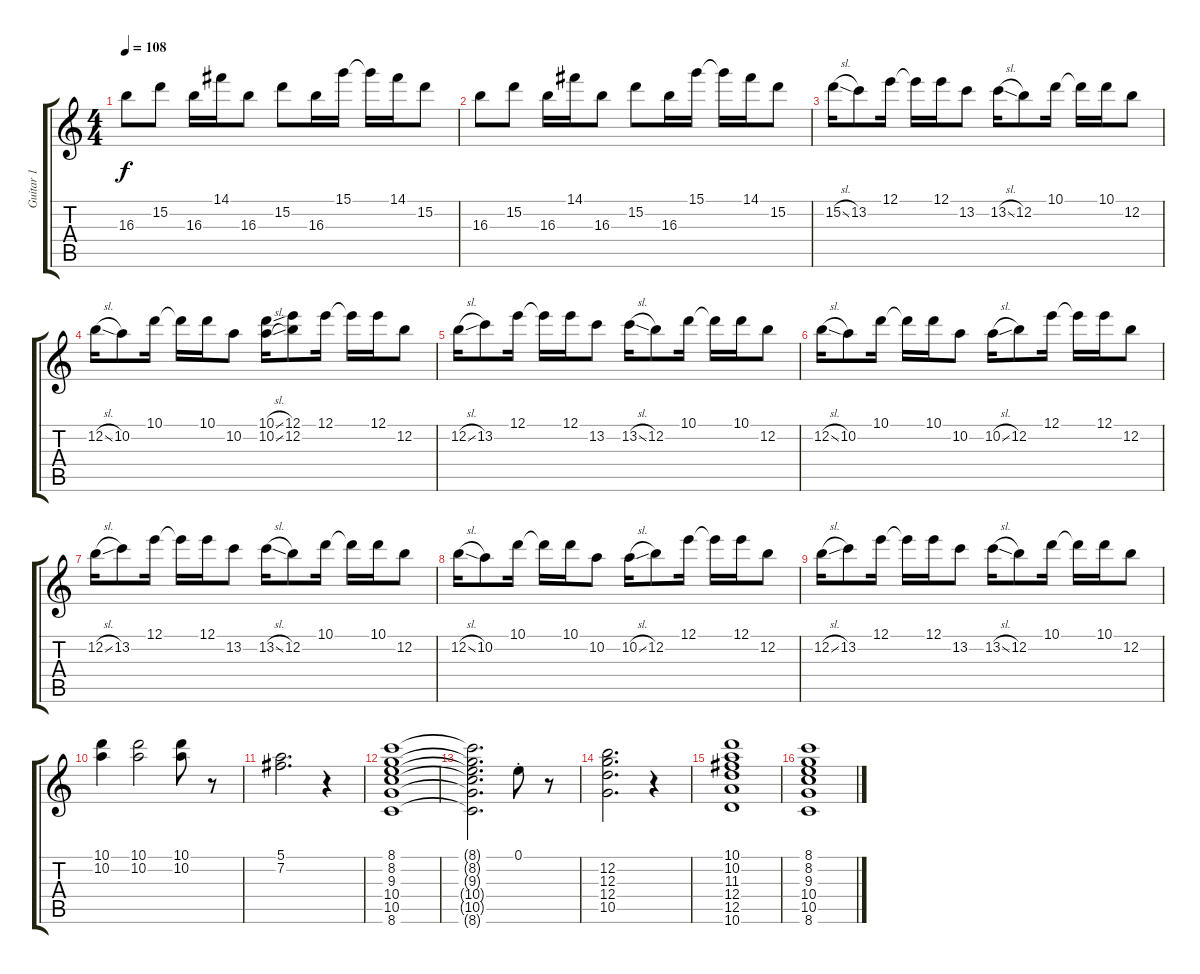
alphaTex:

\track ("Guitar 1" "Guitar 1") {instrument electricguitarclean}
\staff {score tabs}
\tuning (E4 B3 G3 D3 A2 E2) {hide}
\ts (4 4)
\tempo 108
\clef g2
\ks c
16.3.8{dy f} 15.2.8 16.3.16 14.1.16 16.3.8 15.2.8 16.3.16 15.1.16 15.1{t}.16 14.1.16 15.2.8 |
16.3.8 15.2.8 16.3.16 14.1.16 16.3.8 15.2.8 16.3.16 15.1.16 15.1{t}.16 14.1.16 15.2.8 |
15.2{sl}.16 13.2.8 12.1.16 12.1{t}.16 12.1.16 13.2.8 13.2{sl}.16 12.2.8 10.1.16 10.1{t}.16 10.1.16 12.2.8 |
12.2{sl}.16 10.2.8 10.1.16 10.1{t}.16 10.1.16 10.2.8 (10.1{sl} 10.2{sl}).16 (12.1 12.2).8 12.1.16 12.1{t}.16 12.1.16 12.2.8 |
12.2{sl}.16 13.2.8 12.1.16 12.1{t}.16 12.1.16 13.2.8 13.2{sl}.16 12.2.8 10.1.16 10.1{t}.16 10.1.16 12.2.8 |
12.2{sl}.16 10.2.8 10.1.16 10.1{t}.16 10.1.16 10.2.8 10.2{sl}.16 12.2.8 12.1.16 12.1{t}.16 12.1.16 12.2.8 |
12.2{sl}.16 13.2.8 12.1.16 12.1{t}.16 12.1.16 13.2.8 13.2{sl}.16 12.2.8 10.1.16 10.1{t}.16 10.1.16 12.2.8 |
12.2{sl}.16 10.2.8 10.1.16 10.1{t}.16 10.1.16 10.2.8 10.2{sl}.16 12.2.8 12.1.16 12.1{t}.16 12.1.16 12.2.8 |
12.2{sl}.16 13.2.8 12.1.16 12.1{t}.16 12.1.16 13.2.8 13.2{sl}.16 12.2.8 10.1.16 10.1{t}.16 10.1.16 12.2.8 |
(10.1 10.2).4 (10.1 10.2).2 (10.1 10.2).8 r.8 |
(5.1 7.2).2{d} r.4 |
(8.1 8.2 9.3 10.4 10.5 8.6).1 |
(8.1{t} 8.2{t} 9.3{t} 10.4{t} 10.5{t} 8.6{t}).2{d} 0.1{st}.8 r.8 |
(12.2 12.3 12.4 10.5).2{d} r.4 |
(10.1 10.2 11.3 12.4 12.5 10.6).1 |
(8.1 8.2 9.3 10.4 10.5 8.6).1
